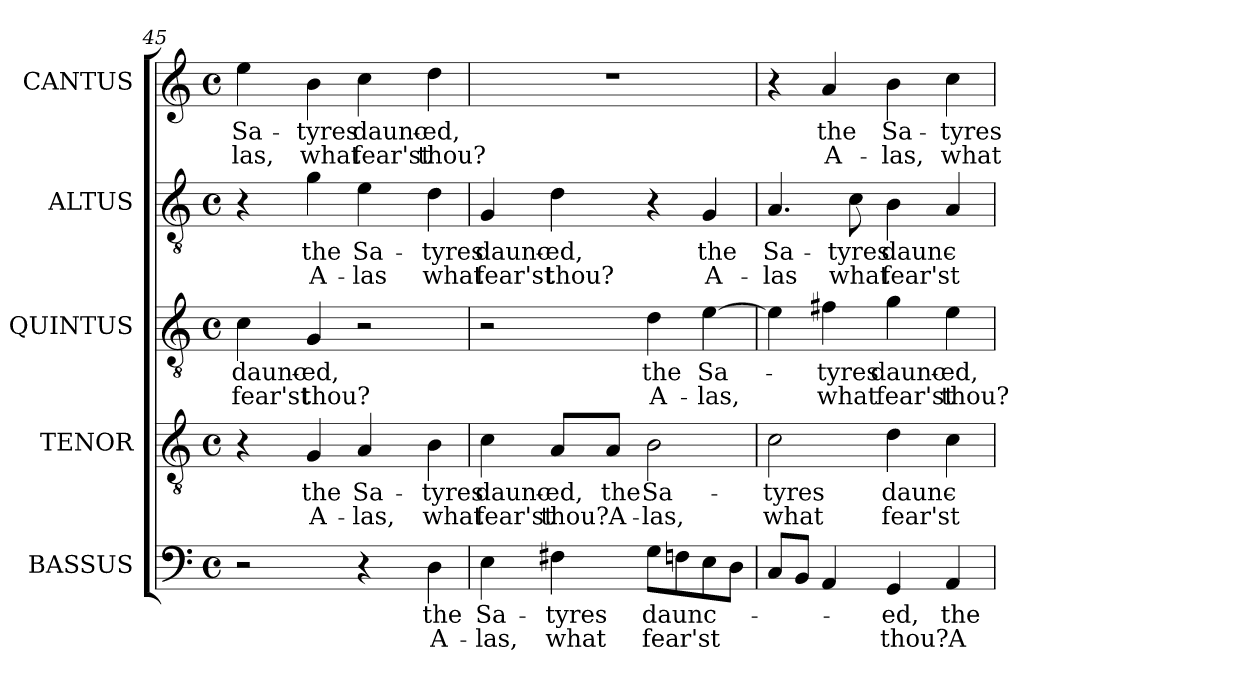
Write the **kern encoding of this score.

**kern	**text	**text	**kern	**text	**text	**kern	**text	**text	**kern	**text	**text	**kern	**text	**text
*part5	*part5	*part5	*part4	*part4	*part4	*part3	*part3	*part3	*part2	*part2	*part2	*part1	*part1	*part1
*staff5	*staff5	*staff5	*staff4	*staff4	*staff4	*staff3	*staff3	*staff3	*staff2	*staff2	*staff2	*staff1	*staff1	*staff1
*I"BASSUS	*	*	*I"TENOR	*	*	*I"QUINTUS	*	*	*I"ALTUS	*	*	*I"CANTUS	*	*
*I'B	*	*	*I'T	*	*	*	*	*	*I'A.	*	*	*I'S	*	*
*clefF4	*	*	*clefGv2	*	*	*clefGv2	*	*	*clefGv2	*	*	*clefG2	*	*
*	*	*	*ITrd7c12	*	*	*ITrd7c12	*	*	*ITrd7c12	*	*	*	*	*
*k[]	*	*	*k[]	*	*	*k[]	*	*	*k[]	*	*	*k[]	*	*
*C:	*	*	*C:	*	*	*C:	*	*	*C:	*	*	*C:	*	*
*M4/4	*	*	*M4/4	*	*	*M4/4	*	*	*M4/4	*	*	*M4/4	*	*
*met(c)	*	*	*met(c)	*	*	*met(c)	*	*	*met(c)	*	*	*met(c)	*	*
=45	=45	=45	=45	=45	=45	=45	=45	=45	=45	=45	=45	=45	=45	=45
!	!	!	!	!	!	!	!LO:LY:b:color=#000000	!LO:LY:b:color=#000000	!	!	!	!	!	!
!	!	!	!	!	!	!	!	!	!	!	!	!	!LO:LY:b:color=#000000	!LO:LY:b:color=#000000
2r	.	.	4r	.	.	4Ci\	daunc-	fear'st	4r	.	.	4eei\	Sa-	-las,
!	!	!	!	!LO:LY:b:color=#000000	!LO:LY:b:color=#000000	!	!	!	!	!	!	!	!	!
!	!	!	!	!	!	!	!LO:LY:b:color=#000000	!LO:LY:b:color=#000000	!	!	!	!	!	!
!	!	!	!	!	!	!	!	!	!	!LO:LY:b:color=#000000	!LO:LY:b:color=#000000	!	!	!
!	!	!	!	!	!	!	!	!	!	!	!	!	!LO:LY:b:color=#000000	!LO:LY:b:color=#000000
.	.	.	4GGi/	the	A-	4GGi/	-ed,	thou?	4Gi\	the	A-	4bi\	-tyres	what
!	!	!	!	!LO:LY:b:color=#000000	!LO:LY:b:color=#000000	!	!	!	!	!	!	!	!	!
!	!	!	!	!	!	!	!	!	!	!LO:LY:b:color=#000000	!LO:LY:b:color=#000000	!	!	!
!	!	!	!	!	!	!	!	!	!	!	!	!	!LO:LY:b:color=#000000	!LO:LY:b:color=#000000
4r	.	.	4AAi/	Sa-	-las,	2r	.	.	4Ei\	Sa-	-las	4cci\	daunc-	fear'st
!	!LO:LY:b:color=#000000	!LO:LY:b:color=#000000	!	!	!	!	!	!	!	!	!	!	!	!
!	!	!	!	!LO:LY:b:color=#000000	!LO:LY:b:color=#000000	!	!	!	!	!	!	!	!	!
!	!	!	!	!	!	!	!	!	!	!LO:LY:b:color=#000000	!LO:LY:b:color=#000000	!	!	!
!	!	!	!	!	!	!	!	!	!	!	!	!	!LO:LY:b:color=#000000	!LO:LY:b:color=#000000
4Di\	the	A-	4BBi\	-tyres	what	.	.	.	4Di\	-tyres	what	4ddi\	-ed,	thou?
=46	=46	=46	=46	=46	=46	=46	=46	=46	=46	=46	=46	=46	=46	=46
!	!LO:LY:b:color=#000000	!LO:LY:b:color=#000000	!	!	!	!	!	!	!	!	!	!	!	!
!	!	!	!	!LO:LY:b:color=#000000	!LO:LY:b:color=#000000	!	!	!	!	!	!	!	!	!
!	!	!	!	!	!	!	!	!	!	!LO:LY:b:color=#000000	!LO:LY:b:color=#000000	!	!	!
4Ei\	Sa-	-las,	4Ci\	daunc-	fear'st	2r	.	.	4GGi/	daunc-	fear'st	1r	.	.
!	!LO:LY:b:color=#000000	!LO:LY:b:color=#000000	!	!	!	!	!	!	!	!	!	!	!	!
!	!	!	!	!LO:LY:b:color=#000000	!LO:LY:b:color=#000000	!	!	!	!	!	!	!	!	!
!	!	!	!	!	!	!	!	!	!	!LO:LY:b:color=#000000	!LO:LY:b:color=#000000	!	!	!
4F#Xi\	-tyres	what	8AAi/L	-ed,	thou?	.	.	.	4Di\	-ed,	thou?	.	.	.
!	!	!	!	!LO:LY:b:color=#000000	!LO:LY:b:color=#000000	!	!	!	!	!	!	!	!	!
.	.	.	8AAi/J	the	A-	.	.	.	.	.	.	.	.	.
!	!LO:LY:b:color=#000000	!LO:LY:b:color=#000000	!	!	!	!	!	!	!	!	!	!	!	!
!	!	!	!	!LO:LY:b:color=#000000	!LO:LY:b:color=#000000	!	!	!	!	!	!	!	!	!
!	!	!	!	!	!	!	!LO:LY:b:color=#000000	!LO:LY:b:color=#000000	!	!	!	!	!	!
8Gi\L	daunc-	fear'st	2BBi\	Sa-	-las,	4Di\	the	A-	4r	.	.	.	.	.
8Fni\	.	.	.	.	.	.	.	.	.	.	.	.	.	.
!	!	!	!	!	!	!	!LO:LY:b:color=#000000	!LO:LY:b:color=#000000	!	!	!	!	!	!
!	!	!	!	!	!	!	!	!	!	!LO:LY:b:color=#000000	!LO:LY:b:color=#000000	!	!	!
8Ei\	.	.	.	.	.	[>4Ei\	Sa-	-las,	4GGi/	the	A-	.	.	.
8Di\J	.	.	.	.	.	.	.	.	.	.	.	.	.	.
!!LO:LB:g=z
=47	=47	=47	=47	=47	=47	=47	=47	=47	=47	=47	=47	=47	=47	=47
!	!	!	!	!LO:LY:b:color=#000000	!LO:LY:b:color=#000000	!	!	!	!	!	!	!	!	!
!	!	!	!	!	!	!	!	!	!	!LO:LY:b:color=#000000	!LO:LY:b:color=#000000	!	!	!
8Ci/L	.	.	2Ci\	-tyres	what	4Ei\]	.	.	4.AAi/	Sa-	-las	4r	.	.
8BBi/J	.	.	.	.	.	.	.	.	.	.	.	.	.	.
!	!	!	!	!	!	!	!LO:LY:b:color=#000000	!LO:LY:b:color=#000000	!	!	!	!	!	!
!	!	!	!	!	!	!	!	!	!	!	!	!	!LO:LY:b:color=#000000	!LO:LY:b:color=#000000
4AAi/	.	.	.	.	.	4F#Xi\	-tyres	what	.	.	.	4ai/	the	A-
!	!	!	!	!	!	!	!	!	!	!LO:LY:b:color=#000000	!LO:LY:b:color=#000000	!	!	!
.	.	.	.	.	.	.	.	.	8Ci\	-tyres	what	.	.	.
!	!LO:LY:b:color=#000000	!LO:LY:b:color=#000000	!	!	!	!	!	!	!	!	!	!	!	!
!	!	!	!	!LO:LY:b:color=#000000	!LO:LY:b:color=#000000	!	!	!	!	!	!	!	!	!
!	!	!	!	!	!	!	!LO:LY:b:color=#000000	!LO:LY:b:color=#000000	!	!	!	!	!	!
!	!	!	!	!	!	!	!	!	!	!LO:LY:b:color=#000000	!LO:LY:b:color=#000000	!	!	!
!	!	!	!	!	!	!	!	!	!	!	!	!	!LO:LY:b:color=#000000	!LO:LY:b:color=#000000
4GGi/	-ed,	thou?	4Di\	daunc-	fear'st	4Gi\	daunc-	fear'st	4BBi\	daunc-	fear'st	4bi\	Sa-	-las,
!	!LO:LY:b:color=#000000	!LO:LY:b:color=#000000	!	!	!	!	!	!	!	!	!	!	!	!
!	!	!	!	!	!	!	!LO:LY:b:color=#000000	!LO:LY:b:color=#000000	!	!	!	!	!	!
!	!	!	!	!	!	!	!	!	!	!	!	!	!LO:LY:b:color=#000000	!LO:LY:b:color=#000000
4AAi/	the	A-	4Ci\	.	.	4Ei\	-ed,	thou?	4AAi/	.	.	4cci\	-tyres	what
=	=	=	=	=	=	=	=	=	=	=	=	=	=	=
*-	*-	*-	*-	*-	*-	*-	*-	*-	*-	*-	*-	*-	*-	*-
